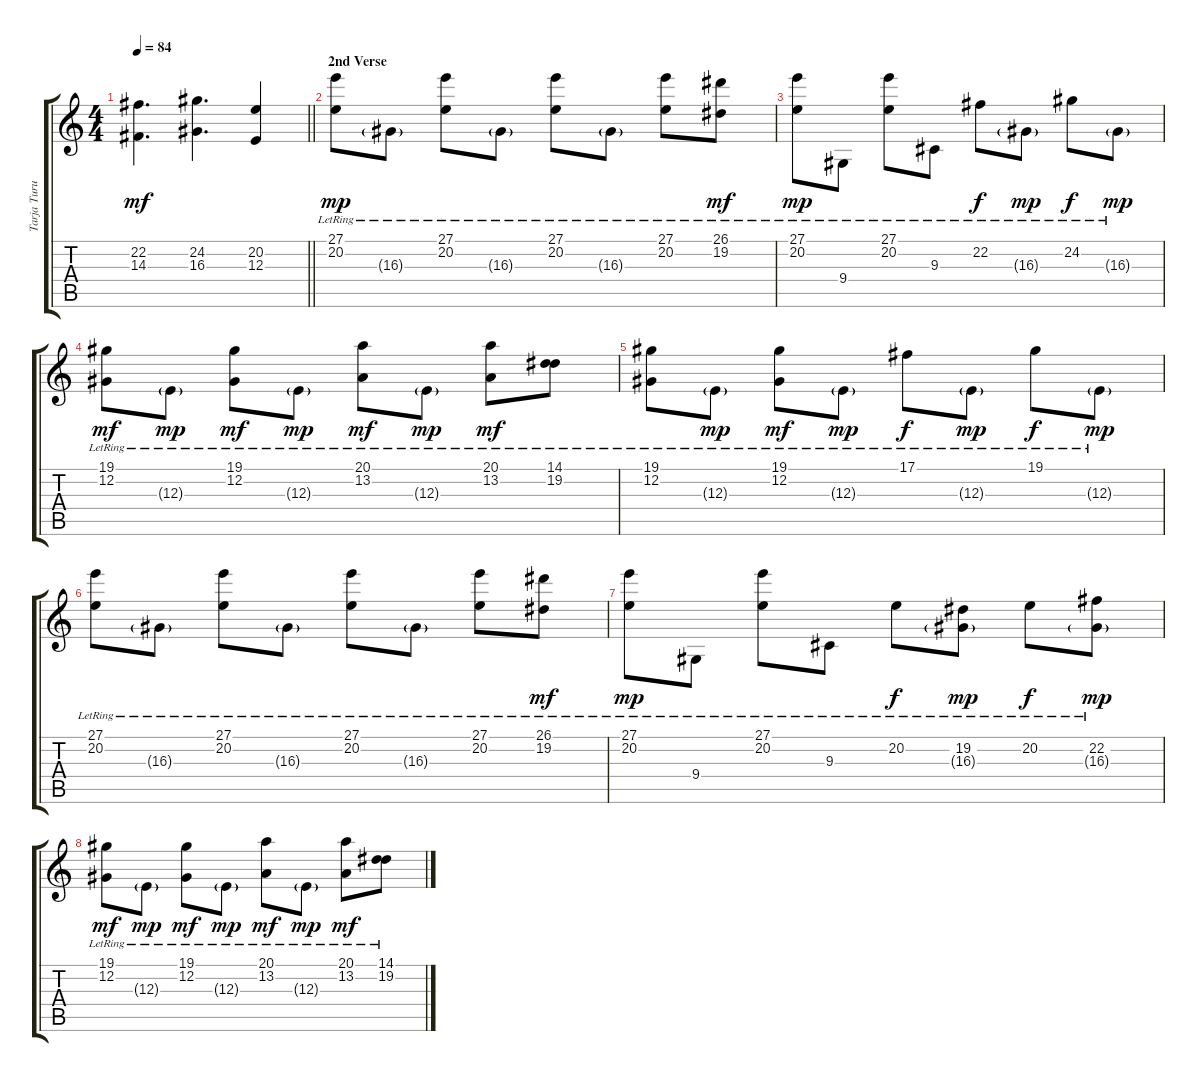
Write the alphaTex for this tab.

\track ("Tarja Turunen" "Tarja Turu") {instrument acousticgrandpiano}
\staff {score tabs}
\tuning (Db4 Ab3 E3 B2 Gb2 Db2) {hide}
\ts (4 4)
\tempo 84
\clef g2
\barLineRight lightlight
\ks c
(22.2 14.3).4{d dy mf} (24.2 16.3).4{d} (20.2 12.3).4 |
\section ("" "2nd Verse")
(27.1{lr} 20.2{lr}).8{dy mp instrument acousticgrandpiano} 16.3{g lr}.8 (27.1{lr} 20.2{lr}).8 16.3{g lr}.8 (27.1{lr} 20.2{lr}).8 16.3{g lr}.8 (27.1{lr} 20.2{lr}).8 (26.1{lr} 19.2{lr}).8{dy mf} |
(27.1{lr} 20.2{lr}).8{dy mp} 9.4{lr}.8 (27.1{lr} 20.2{lr}).8 9.3{lr}.8 22.2{lr}.8{dy f} 16.3{g lr}.8{dy mp} 24.2{lr}.8{dy f} 16.3{g lr}.8{dy mp} |
(19.1 12.2{lr}).8{dy mf} 12.3{g lr}.8{dy mp} (19.1 12.2{lr}).8{dy mf} 12.3{g lr}.8{dy mp} (20.1 13.2{lr}).8{dy mf} 12.3{g lr}.8{dy mp} (20.1 13.2{lr}).8{dy mf} (14.1{lr} 19.2{lr}).8 |
(19.1 12.2{lr}).8 12.3{g lr}.8{dy mp} (19.1 12.2{lr}).8{dy mf} 12.3{g lr}.8{dy mp} 17.1{lr}.8{dy f} 12.3{g lr}.8{dy mp} 19.1{lr}.8{dy f} 12.3{g lr}.8{dy mp} |
(27.1{lr} 20.2{lr}).8 16.3{g lr}.8 (27.1{lr} 20.2{lr}).8 16.3{g lr}.8 (27.1{lr} 20.2{lr}).8 16.3{g lr}.8 (27.1{lr} 20.2{lr}).8 (26.1{lr} 19.2{lr}).8{dy mf} |
(27.1{lr} 20.2{lr}).8{dy mp} 9.4{lr}.8 (27.1{lr} 20.2{lr}).8 9.3{lr}.8 20.2{lr}.8{dy f} (19.2 16.3{g lr}).8{dy mp} 20.2{lr}.8{dy f} (22.2 16.3{g lr}).8{dy mp} |
(19.1 12.2{lr}).8{dy mf} 12.3{g lr}.8{dy mp} (19.1 12.2{lr}).8{dy mf} 12.3{g lr}.8{dy mp} (20.1 13.2{lr}).8{dy mf} 12.3{g lr}.8{dy mp} (20.1 13.2{lr}).8{dy mf} (14.1{lr} 19.2{lr}).8
